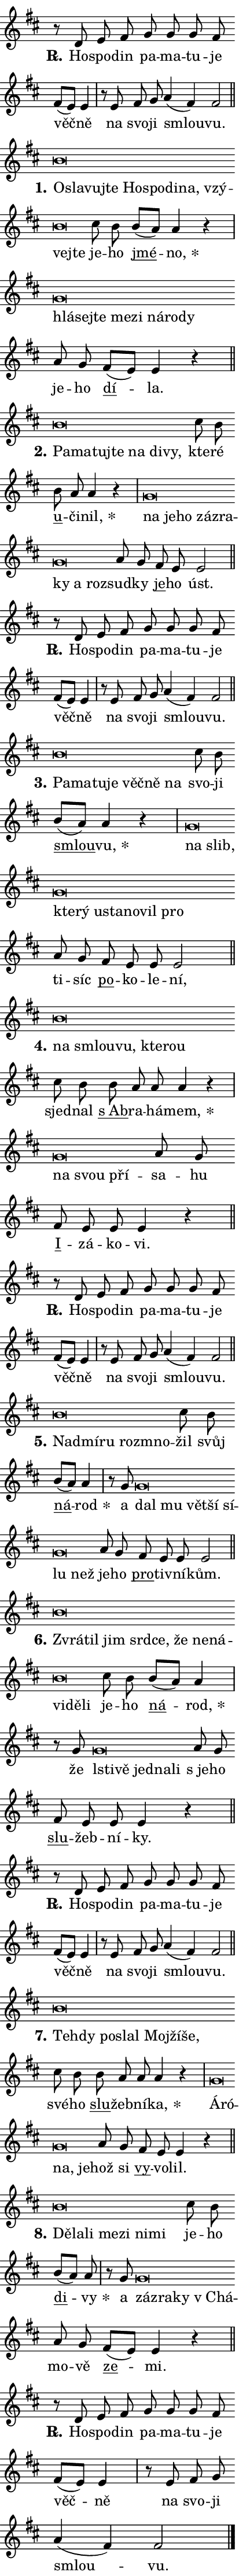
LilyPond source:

\version "2.24.0"
\header { tagline = "" }
\paper {
  indent = 0\cm
  top-margin = 0\cm
  right-margin = 0.13\cm % to fit lyric hyphens
  bottom-margin = 0\cm
  left-margin = 0\cm
  paper-width = 7\cm
  page-breaking = #ly:one-page-breaking
  system-system-spacing.basic-distance = #11
  score-system-spacing.basic-distance = #11
  ragged-last = ##f
}


%% Author: Thomas Morley
%% https://lists.gnu.org/archive/html/lilypond-user/2020-05/msg00002.html
#(define (line-position grob)
"Returns position of @var[grob} in current system:
   @code{'start}, if at first time-step
   @code{'end}, if at last time-step
   @code{'middle} otherwise
"
  (let* ((col (ly:item-get-column grob))
         (ln (ly:grob-object col 'left-neighbor))
         (rn (ly:grob-object col 'right-neighbor))
         (col-to-check-left (if (ly:grob? ln) ln col))
         (col-to-check-right (if (ly:grob? rn) rn col))
         (break-dir-left
           (and
             (ly:grob-property col-to-check-left 'non-musical #f)
             (ly:item-break-dir col-to-check-left)))
         (break-dir-right
           (and
             (ly:grob-property col-to-check-right 'non-musical #f)
             (ly:item-break-dir col-to-check-right))))
        (cond ((eqv? 1 break-dir-left) 'start)
              ((eqv? -1 break-dir-right) 'end)
              (else 'middle))))

#(define (tranparent-at-line-position vctor)
  (lambda (grob)
  "Relying on @code{line-position} select the relevant enry from @var{vctor}.
Used to determine transparency,"
    (case (line-position grob)
      ((end) (not (vector-ref vctor 0)))
      ((middle) (not (vector-ref vctor 1)))
      ((start) (not (vector-ref vctor 2))))))

noteHeadBreakVisibility =
#(define-music-function (break-visibility)(vector?)
"Makes @code{NoteHead}s transparent relying on @var{break-visibility}"
#{
  \override NoteHead.transparent =
    #(tranparent-at-line-position break-visibility)
#})

#(define delete-ledgers-for-transparent-note-heads
  (lambda (grob)
    "Reads whether a @code{NoteHead} is transparent.
If so this @code{NoteHead} is removed from @code{'note-heads} from
@var{grob}, which is supposed to be @code{LedgerLineSpanner}.
As a result ledgers are not printed for this @code{NoteHead}"
    (let* ((nhds-array (ly:grob-object grob 'note-heads))
           (nhds-list
             (if (ly:grob-array? nhds-array)
                 (ly:grob-array->list nhds-array)
                 '()))
           ;; Relies on the transparent-property being done before
           ;; Staff.LedgerLineSpanner.after-line-breaking is executed.
           ;; This is fragile ...
           (to-keep
             (remove
               (lambda (nhd)
                 (ly:grob-property nhd 'transparent #f))
               nhds-list)))
      ;; TODO find a better method to iterate over grob-arrays, similiar
      ;; to filter/remove etc for lists
      ;; For now rebuilt from scratch
      (set! (ly:grob-object grob 'note-heads)  '())
      (for-each
        (lambda (nhd)
          (ly:pointer-group-interface::add-grob grob 'note-heads nhd))
        to-keep))))

squashNotes = {
  \override NoteHead.X-extent = #'(-0.2 . 0.2)
  \override NoteHead.Y-extent = #'(-0.75 . 0)
  \override NoteHead.stencil =
    #(lambda (grob)
       (let ((pos (ly:grob-property grob 'staff-position)))
         (begin
           (if (< pos -7) (display "ERROR: Lower brevis then expected\n") (display "OK: Expected brevis position\n"))
           (if (<= pos -6) ly:text-interface::print ly:note-head::print))))
}
unSquashNotes = {
  \revert NoteHead.X-extent
  \revert NoteHead.Y-extent
  \revert NoteHead.stencil
}

hideNotes = \noteHeadBreakVisibility #begin-of-line-visible
unHideNotes = \noteHeadBreakVisibility #all-visible

% work-around for resetting accidentals
% https://lilypond.org/doc/v2.23/Documentation/notation/displaying-rhythms#unmetered-music
cadenzaMeasure = {
  \cadenzaOff
  \partial 1024 s1024
  \cadenzaOn
}

#(define-markup-command (accent layout props text) (markup?)
  "Underline accented syllable"
  (interpret-markup layout props
    #{\markup \override #'(offset . 4.3) \underline { #text }#}))

responsum = \markup \concat {
  "R" \hspace #-1.05 \path #0.1 #'((moveto 0 0.07) (lineto 0.9 0.8)) \hspace #0.05 "."
}

spaceSize = #0.6828661417322834 % exact space size for TeX Gyre Schola

\layout {
  \context {
    \Staff
    \remove "Time_signature_engraver"
    \override LedgerLineSpanner.after-line-breaking = #delete-ledgers-for-transparent-note-heads
  }
  \context {
    \Lyrics {
      \override LyricSpace.minimum-distance = \spaceSize
      \override LyricText.font-name = #"TeX Gyre Schola"
      \override LyricText.font-size = 1
      \override StanzaNumber.font-name = #"TeX Gyre Schola Bold"
      \override StanzaNumber.font-size = 1
    }
  }
  \context {
    \Score 
    \override NoteHead.text =
      #(lambda (grob) 
        (let ((pos (ly:grob-property grob 'staff-position)))
          #{\markup {
            \combine
              \halign #-0.55 \raise #(if (= pos -6) 0 0.5) \override #'(thickness . 2) \draw-line #'(3.2 . 0)
              \musicglyph "noteheads.sM1"
          }#}))
  }
}

% magnetic-lyrics.ily
%
%   written by
%     Jean Abou Samra <jean@abou-samra.fr>
%     Werner Lemberg <wl@gnu.org>
%
%   adapted by
%     Jiri Hon <jiri.hon@gmail.com>
%
% Version 2022-Apr-15

% https://www.mail-archive.com/lilypond-user@gnu.org/msg149350.html

#(define (Left_hyphen_pointer_engraver context)
   "Collect syllable-hyphen-syllable occurrences in lyrics and store
them in properties.  This engraver only looks to the left.  For
example, if the lyrics input is @code{foo -- bar}, it does the
following.

@itemize @bullet
@item
Set the @code{text} property of the @code{LyricHyphen} grob between
@q{foo} and @q{bar} to @code{foo}.

@item
Set the @code{left-hyphen} property of the @code{LyricText} grob with
text @q{foo} to the @code{LyricHyphen} grob between @q{foo} and
@q{bar}.
@end itemize

Use this auxiliary engraver in combination with the
@code{lyric-@/text::@/apply-@/magnetic-@/offset!} hook."
   (let ((hyphen #f)
         (text #f))
     (make-engraver
      (acknowledgers
       ((lyric-syllable-interface engraver grob source-engraver)
        (set! text grob)))
      (end-acknowledgers
       ((lyric-hyphen-interface engraver grob source-engraver)
        ;(when (not (grob::has-interface grob 'lyric-space-interface))
          (set! hyphen grob)));)
      ((stop-translation-timestep engraver)
       (when (and text hyphen)
         (ly:grob-set-object! text 'left-hyphen hyphen))
       (set! text #f)
       (set! hyphen #f)))))

#(define (lyric-text::apply-magnetic-offset! grob)
   "If the space between two syllables is less than the value in
property @code{LyricText@/.details@/.squash-threshold}, move the right
syllable to the left so that it gets concatenated with the left
syllable.

Use this function as a hook for
@code{LyricText@/.after-@/line-@/breaking} if the
@code{Left_@/hyphen_@/pointer_@/engraver} is active."
   (let ((hyphen (ly:grob-object grob 'left-hyphen #f)))
     (when hyphen
       (let ((left-text (ly:spanner-bound hyphen LEFT)))
         (when (grob::has-interface left-text 'lyric-syllable-interface)
           (let* ((common (ly:grob-common-refpoint grob left-text X))
                  (this-x-ext (ly:grob-extent grob common X))
                  (left-x-ext
                   (begin
                     ;; Trigger magnetism for left-text.
                     (ly:grob-property left-text 'after-line-breaking)
                     (ly:grob-extent left-text common X)))
                  ;; `delta` is the gap width between two syllables.
                  (delta (- (interval-start this-x-ext)
                            (interval-end left-x-ext)))
                  (details (ly:grob-property grob 'details))
                  (threshold (assoc-get 'squash-threshold details 0.2)))
             (when (< delta threshold)
               (let* (;; We have to manipulate the input text so that
                      ;; ligatures crossing syllable boundaries are not
                      ;; disabled.  For languages based on the Latin
                      ;; script this is essentially a beautification.
                      ;; However, for non-Western scripts it can be a
                      ;; necessity.
                      (lt (ly:grob-property left-text 'text))
                      (rt (ly:grob-property grob 'text))
                      (is-space (grob::has-interface hyphen 'lyric-space-interface))
                      (space (if is-space " " ""))
                      (extra-delta (if is-space spaceSize 0))
                      ;; Append new syllable.
                      (ltrt-space (if (and (string? lt) (string? rt))
                                (string-append lt space rt)
                                (make-concat-markup (list lt space rt))))
                      ;; Right-align `ltrt` to the right side.
                      (ltrt-space-markup (grob-interpret-markup
                               grob
                               (make-translate-markup
                                (cons (interval-length this-x-ext) 0)
                                (make-right-align-markup ltrt-space)))))
                 (begin
                   ;; Don't print `left-text`.
                   (ly:grob-set-property! left-text 'stencil #f)
                   ;; Set text and stencil (which holds all collected
                   ;; syllables so far) and shift it to the left.
                   (ly:grob-set-property! grob 'text ltrt-space)
                   (ly:grob-set-property! grob 'stencil ltrt-space-markup)
                   (ly:grob-translate-axis! grob (- (- delta extra-delta)) X))))))))))


#(define (lyric-hyphen::displace-bounds-first grob)
   ;; Make very sure this callback isn't triggered too early.
   (let ((left (ly:spanner-bound grob LEFT))
         (right (ly:spanner-bound grob RIGHT)))
     (ly:grob-property left 'after-line-breaking)
     (ly:grob-property right 'after-line-breaking)
     (ly:lyric-hyphen::print grob)))

squashThreshold = #0.4

\layout {
  \context {
    \Lyrics
    \consists #Left_hyphen_pointer_engraver
    \override LyricText.after-line-breaking =
      #lyric-text::apply-magnetic-offset!
    \override LyricHyphen.stencil = #lyric-hyphen::displace-bounds-first
    \override LyricText.details.squash-threshold = \squashThreshold
    \override LyricHyphen.minimum-distance = 0
    \override LyricHyphen.minimum-length = \squashThreshold
  }
}

squashText = \override LyricText.details.squash-threshold = 9999
unSquashText = \override LyricText.details.squash-threshold = \squashThreshold

leftText = \override LyricText.self-alignment-X = #LEFT
unLeftText = \revert LyricText.self-alignment-X

starOffset = #(lambda (grob) 
                (let ((x_offset (ly:self-alignment-interface::aligned-on-x-parent grob)))
                  (if (= x_offset 0) 0 (+ x_offset 1.2))))

star = #(define-music-function (syllable)(string?)
"Append star separator at the end of a syllable"
#{
  \once \override LyricText.X-offset = #starOffset
  \lyricmode { \markup {
    #syllable
    \override #'((font-name . "TeX Gyre Schola Bold")) \hspace #0.2 \lower #0.65 \larger "*"
  } }
#})

starAccent = #(define-music-function (syllable)(string?)
"Append star separator at the end of a syllable and make accent"
#{
  \once \override LyricText.X-offset = #starOffset
  \lyricmode { \markup {
    \accent #syllable
    \override #'((font-name . "TeX Gyre Schola Bold")) \hspace #0.2 \lower #0.65 \larger "*"
  } }
#})

breath = #(define-music-function (syllable)(string?)
"Append breathing indicator at the end of a syllable"
#{
  \lyricmode { \markup { #syllable "+" } }
#})

optionalBreath = #(define-music-function (syllable)(string?)
"Append optional breathing indicator at the end of a syllable"
#{
  \lyricmode { \markup { #syllable "(+)" } }
#})


\score {
    <<
        \new Voice = "melody" { \cadenzaOn \key d \major \relative { r8 d' e fis g g g fis \bar "" fis[( e)] e4 \cadenzaMeasure \bar "|" r8 e fis g \bar "" a4( fis) fis2 \cadenzaMeasure \bar "||" \break } }
        \new Lyrics \lyricsto "melody" { \lyricmode { \set stanza = \responsum
Ho -- spo -- din pa -- ma -- tu -- je věč -- ně na svo -- ji smlou -- vu. } }
    >>
    \layout {}
}

\score {
    <<
        \new Voice = "melody" { \cadenzaOn \key d \major \relative { \squashNotes b'\breve*1/16 \hideNotes \breve*1/16 \bar "" \breve*1/16 \bar "" \breve*1/16 \bar "" \breve*1/16 \bar "" \breve*1/16 \bar "" \breve*1/16 \bar "" \breve*1/16 \bar "" \breve*1/16 \bar "" \breve*1/16 \breve*1/16 \bar "" \unHideNotes \unSquashNotes cis8 b \bar "" b[( a)] a4 r \cadenzaMeasure \bar "|" \squashNotes g\breve*1/16 \hideNotes \breve*1/16 \bar "" \breve*1/16 \bar "" \breve*1/16 \bar "" \breve*1/16 \bar "" \breve*1/16 \bar "" \breve*1/16 \breve*1/16 \bar "" \unHideNotes \unSquashNotes a8 g \bar "" fis[( e)] e4 r \cadenzaMeasure \bar "||" \break } }
        \new Lyrics \lyricsto "melody" { \lyricmode { \set stanza = "1."
\leftText O -- \squashText sla -- vuj -- te Ho -- spo -- di -- na, vzý -- vej -- te \unLeftText \unSquashText je -- ho \markup \accent jmé -- \star no, \leftText hlá -- \squashText sej -- te me -- zi ná -- ro -- dy \unLeftText \unSquashText je -- ho \markup \accent dí -- la. } }
    >>
    \layout {}
}

\score {
    <<
        \new Voice = "melody" { \cadenzaOn \key d \major \relative { \squashNotes b'\breve*1/16 \hideNotes \breve*1/16 \bar "" \breve*1/16 \bar "" \breve*1/16 \bar "" \breve*1/16 \bar "" \breve*1/16 \breve*1/16 \bar "" \unHideNotes \unSquashNotes cis8 b \bar "" b a a4 r \cadenzaMeasure \bar "|" \squashNotes g\breve*1/16 \hideNotes \breve*1/16 \bar "" \breve*1/16 \bar "" \breve*1/16 \bar "" \breve*1/16 \bar "" \breve*1/16 \bar "" \breve*1/16 \breve*1/16 \bar "" \unHideNotes \unSquashNotes a8 g \bar "" fis e e2 \cadenzaMeasure \bar "||" \break } }
        \new Lyrics \lyricsto "melody" { \lyricmode { \set stanza = "2."
\leftText Pa -- \squashText ma -- tuj -- te na di -- vy, \unLeftText \unSquashText kte -- ré \markup \accent u -- či -- \star nil, \leftText na \squashText je -- ho zá -- zra -- ky a roz -- \unLeftText \unSquashText sud -- ky \markup \accent je -- ho úst. } }
    >>
    \layout {}
}

\score {
    <<
        \new Voice = "melody" { \cadenzaOn \key d \major \relative { r8 d' e fis g g g fis \bar "" fis[( e)] e4 \cadenzaMeasure \bar "|" r8 e fis g \bar "" a4( fis) fis2 \cadenzaMeasure \bar "||" \break } }
        \new Lyrics \lyricsto "melody" { \lyricmode { \set stanza = \responsum
Ho -- spo -- din pa -- ma -- tu -- je věč -- ně na svo -- ji smlou -- vu. } }
    >>
    \layout {}
}

\score {
    <<
        \new Voice = "melody" { \cadenzaOn \key d \major \relative { \squashNotes b'\breve*1/16 \hideNotes \breve*1/16 \bar "" \breve*1/16 \bar "" \breve*1/16 \bar "" \breve*1/16 \bar "" \breve*1/16 \breve*1/16 \bar "" \unHideNotes \unSquashNotes cis8 b \bar "" b[( a)] a4 r \cadenzaMeasure \bar "|" \squashNotes g\breve*1/16 \hideNotes \breve*1/16 \bar "" \breve*1/16 \bar "" \breve*1/16 \bar "" \breve*1/16 \bar "" \breve*1/16 \bar "" \breve*1/16 \bar "" \breve*1/16 \breve*1/16 \bar "" \unHideNotes \unSquashNotes a8 g \bar "" fis e e e2 \cadenzaMeasure \bar "||" \break } }
        \new Lyrics \lyricsto "melody" { \lyricmode { \set stanza = "3."
\leftText Pa -- \squashText ma -- tu -- je věč -- ně na \unLeftText \unSquashText svo -- ji \markup \accent smlou -- \star vu, \leftText na \squashText slib, kte -- rý u -- sta -- no -- vil pro \unLeftText \unSquashText ti -- síc \markup \accent po -- ko -- le -- ní, } }
    >>
    \layout {}
}

\score {
    <<
        \new Voice = "melody" { \cadenzaOn \key d \major \relative { \squashNotes b'\breve*1/16 \hideNotes \breve*1/16 \bar "" \breve*1/16 \bar "" \breve*1/16 \breve*1/16 \bar "" \unHideNotes \unSquashNotes cis8 b \bar "" b a a a4 r \cadenzaMeasure \bar "|" \squashNotes g\breve*1/16 \hideNotes \breve*1/16 \breve*1/16 \bar "" \unHideNotes \unSquashNotes a8 g \bar "" fis e e e4 r \cadenzaMeasure \bar "||" \break } }
        \new Lyrics \lyricsto "melody" { \lyricmode { \set stanza = "4."
\leftText na \squashText smlou -- vu, kte -- rou \unLeftText \unSquashText sjed -- nal \markup \accent "s Ab" -- ra -- há -- \star mem, \leftText na \squashText svou pří -- \unLeftText \unSquashText sa -- hu \markup \accent I -- zá -- ko -- vi. } }
    >>
    \layout {}
}

\score {
    <<
        \new Voice = "melody" { \cadenzaOn \key d \major \relative { r8 d' e fis g g g fis \bar "" fis[( e)] e4 \cadenzaMeasure \bar "|" r8 e fis g \bar "" a4( fis) fis2 \cadenzaMeasure \bar "||" \break } }
        \new Lyrics \lyricsto "melody" { \lyricmode { \set stanza = \responsum
Ho -- spo -- din pa -- ma -- tu -- je věč -- ně na svo -- ji smlou -- vu. } }
    >>
    \layout {}
}

\score {
    <<
        \new Voice = "melody" { \cadenzaOn \key d \major \relative { \squashNotes b'\breve*1/16 \hideNotes \breve*1/16 \bar "" \breve*1/16 \bar "" \breve*1/16 \breve*1/16 \bar "" \unHideNotes \unSquashNotes cis8 b \bar "" b[( a)] a4 \cadenzaMeasure \bar "|" r8 g8 \squashNotes g\breve*1/16 \hideNotes \breve*1/16 \bar "" \breve*1/16 \bar "" \breve*1/16 \bar "" \breve*1/16 \bar "" \breve*1/16 \breve*1/16 \bar "" \unHideNotes \unSquashNotes a8 g \bar "" fis e e e2 \cadenzaMeasure \bar "||" \break } }
        \new Lyrics \lyricsto "melody" { \lyricmode { \set stanza = "5."
\leftText Nad -- \squashText mí -- ru roz -- mno -- \unLeftText \unSquashText žil svůj \markup \accent ná -- \star rod a \leftText dal \squashText mu vět -- ší sí -- lu než \unLeftText \unSquashText je -- ho \markup \accent pro -- tiv -- ní -- kům. } }
    >>
    \layout {}
}

\score {
    <<
        \new Voice = "melody" { \cadenzaOn \key d \major \relative { \squashNotes b'\breve*1/16 \hideNotes \breve*1/16 \bar "" \breve*1/16 \bar "" \breve*1/16 \bar "" \breve*1/16 \bar "" \breve*1/16 \bar "" \breve*1/16 \bar "" \breve*1/16 \bar "" \breve*1/16 \bar "" \breve*1/16 \breve*1/16 \bar "" \unHideNotes \unSquashNotes cis8 b \bar "" b[( a)] a4 \cadenzaMeasure \bar "|" r8 g8 \squashNotes g\breve*1/16 \hideNotes \breve*1/16 \bar "" \breve*1/16 \bar "" \breve*1/16 \breve*1/16 \bar "" \unHideNotes \unSquashNotes a8 g \bar "" fis e e e4 r \cadenzaMeasure \bar "||" \break } }
        \new Lyrics \lyricsto "melody" { \lyricmode { \set stanza = "6."
\leftText Zvrá -- \squashText til jim srd -- ce, že ne -- ná -- vi -- dě -- li \unLeftText \unSquashText je -- ho \markup \accent ná -- \star rod, že \leftText lsti -- \squashText vě jed -- na -- li \unLeftText \unSquashText "s je" -- ho \markup \accent slu -- žeb -- ní -- ky. } }
    >>
    \layout {}
}

\score {
    <<
        \new Voice = "melody" { \cadenzaOn \key d \major \relative { r8 d' e fis g g g fis \bar "" fis[( e)] e4 \cadenzaMeasure \bar "|" r8 e fis g \bar "" a4( fis) fis2 \cadenzaMeasure \bar "||" \break } }
        \new Lyrics \lyricsto "melody" { \lyricmode { \set stanza = \responsum
Ho -- spo -- din pa -- ma -- tu -- je věč -- ně na svo -- ji smlou -- vu. } }
    >>
    \layout {}
}

\score {
    <<
        \new Voice = "melody" { \cadenzaOn \key d \major \relative { \squashNotes b'\breve*1/16 \hideNotes \breve*1/16 \bar "" \breve*1/16 \bar "" \breve*1/16 \bar "" \breve*1/16 \bar "" \breve*1/16 \breve*1/16 \bar "" \unHideNotes \unSquashNotes cis8 b \bar "" b a a a4 r \cadenzaMeasure \bar "|" \squashNotes g\breve*1/16 \hideNotes \breve*1/16 \bar "" \breve*1/16 \breve*1/16 \bar "" \unHideNotes \unSquashNotes a8 g \bar "" fis e e4 r \cadenzaMeasure \bar "||" \break } }
        \new Lyrics \lyricsto "melody" { \lyricmode { \set stanza = "7."
\leftText Teh -- \squashText dy po -- slal Moj -- ží -- še, \unLeftText \unSquashText své -- ho \markup \accent slu -- žeb -- ní -- \star ka, \leftText Á -- \squashText ró -- na, je -- \unLeftText \unSquashText hož si \markup \accent vy -- vo -- lil. } }
    >>
    \layout {}
}

\score {
    <<
        \new Voice = "melody" { \cadenzaOn \key d \major \relative { \squashNotes b'\breve*1/16 \hideNotes \breve*1/16 \bar "" \breve*1/16 \bar "" \breve*1/16 \bar "" \breve*1/16 \bar "" \breve*1/16 \breve*1/16 \bar "" \unHideNotes \unSquashNotes cis8 b \bar "" b[( a)] a \cadenzaMeasure \bar "|" r8 g8 \squashNotes g\breve*1/16 \hideNotes \breve*1/16 \bar "" \breve*1/16 \breve*1/16 \bar "" \unHideNotes \unSquashNotes a8 g \bar "" fis[( e)] e4 r \cadenzaMeasure \bar "||" \break } }
        \new Lyrics \lyricsto "melody" { \lyricmode { \set stanza = "8."
\leftText Dě -- \squashText la -- li me -- zi ni -- mi \unLeftText \unSquashText je -- ho \markup \accent di -- \star vy a \leftText zá -- \squashText zra -- ky "v Chá" -- \unLeftText \unSquashText mo -- vě \markup \accent ze -- mi. } }
    >>
    \layout {}
}

\score {
    <<
        \new Voice = "melody" { \cadenzaOn \key d \major \relative { r8 d' e fis g g g fis \bar "" fis[( e)] e4 \cadenzaMeasure \bar "|" r8 e fis g \bar "" a4( fis) fis2 \cadenzaMeasure \bar "||" \break } \bar "|." }
        \new Lyrics \lyricsto "melody" { \lyricmode { \set stanza = \responsum
Ho -- spo -- din pa -- ma -- tu -- je věč -- ně na svo -- ji smlou -- vu. } }
    >>
    \layout {}
}
